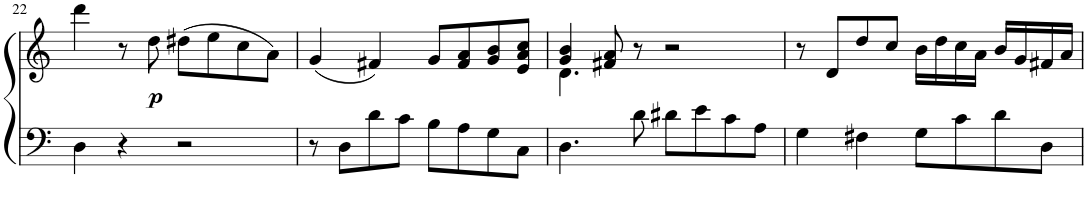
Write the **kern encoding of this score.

**kern	**kern	**dynam
*part1	*part1	*part1
*staff2	*staff1	*staff1/2
*I"Piano	*	*
*I'Pno.	*	*
!!LO:PB:g=z
*clefF4	*clefG2	*
*k[]	*k[]	*
*M4/4	*M4/4	*
*met(c)	*met(c)	*
=22	=22	=22
4D\	4ddd\	.
4r	8r	.
!	!	!LO:DY:b
.	8dd\	p
2r	(8dd#X\L	.
.	8ee\	.
.	8cc\	.
.	8a\J)	.
=23	=23	=23
8r	(4g/	.
8D\L	.	.
8d\	4f#X/)	.
8c\J	.	.
8B\L	8g/L	.
8A\	8f#/ 8a/	.
8G\	8g/ 8b/	.
8C\J	8e/ 8a/ 8cc/J	.
=24	=24	=24
*	*^	*
4.D\	4g/ 4b/	4.d\	.
.	8f#X/ 8a/	.	.
8d\	8r	8ryy	.
8d#X\L	2r	2ryy	.
8e\	.	.	.
8c\	.	.	.
8A\J	.	.	.
*	*v	*v	*
=25	=25	=25
4G\	8r	.
.	8d/L	.
4F#X\	8dd/	.
.	8cc/J	.
8G\L	16b\LL	.
.	16dd\	.
8c\	16cc\	.
.	16a\JJ	.
8d\	16b/LL	.
.	16g/	.
8D\J	16f#X/	.
.	16a/JJ	.
=	=	=
*-	*-	*-
